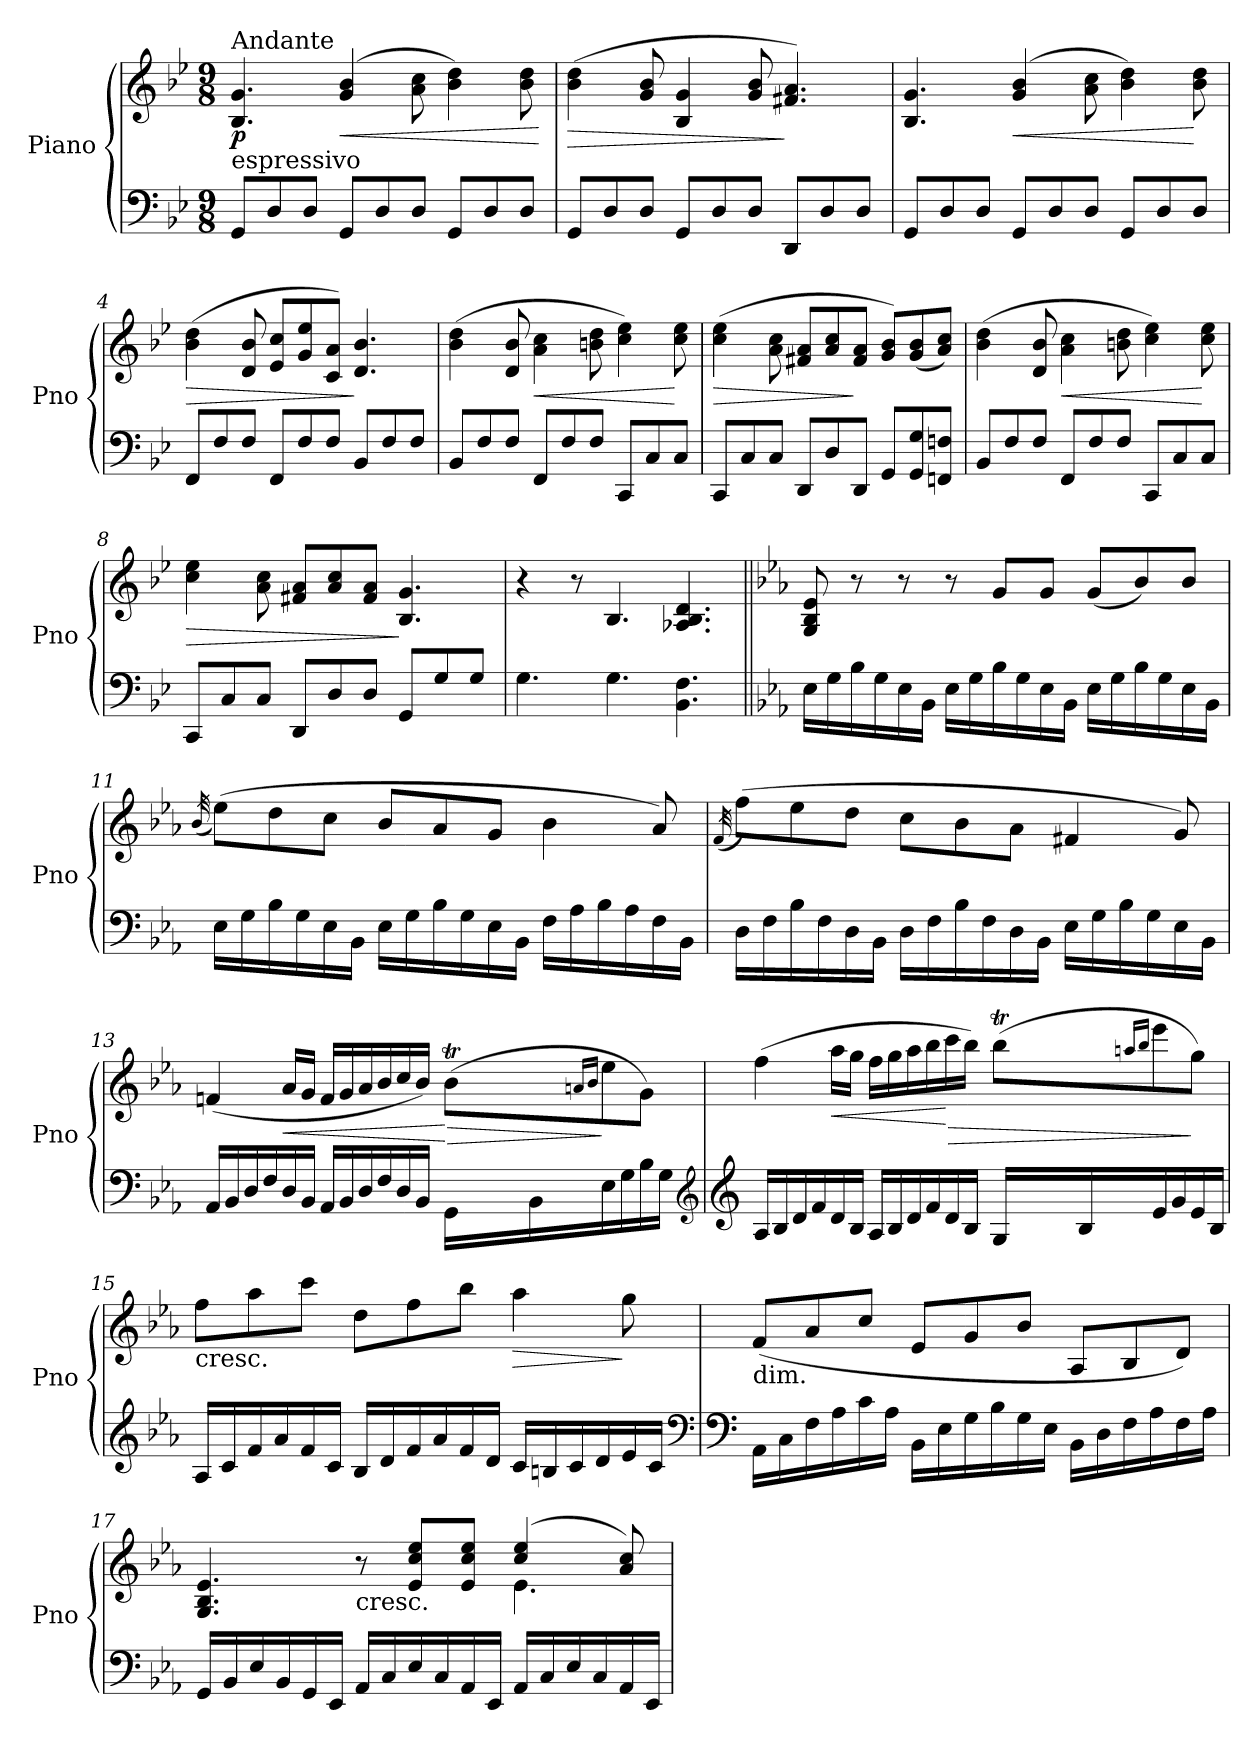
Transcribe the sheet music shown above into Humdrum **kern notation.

**kern	**kern	**dynam
*part1	*part1	*part1
*staff2	*staff1	*staff1/2
*I"Piano	*	*
*I'Pno	*	*
*clefF4	*clefG2	*
*k[b-e-]	*k[b-e-]	*
*B-:	*B-:	*
*M9/8	*M9/8	*
=1	=1	=1
!	!LO:TX:a:t=Andante	!
!	!LO:TX:b:t=espressivo	!
!	!	!LO:DY:b
8GG/L	4.B-/ 4.g/	p
8D/	.	.
8D/J	.	.
!	!	!LO:HP:b
8GG/L	(4g/ 4b-/	<
8D/	.	.
8D/J	8a\ 8cc\	.
8GG/L	4b-\ 4dd\)	.
8D/	.	.
8D/J	8b-\ 8dd\	.
.	.	[
=2	=2	=2
!	!	!LO:HP:b
8GG/L	(4b-\ 4dd\	>
8D/	.	.
8D/J	8g/ 8b-/	.
8GG/L	4B-/ 4g/	.
8D/	.	.
8D/J	8g/ 8b-/	.
8DD/L	4.f#X/ 4.a/)	]
8D/	.	.
8D/J	.	.
=3	=3	=3
8GG/L	4.B-/ 4.g/	.
8D/	.	.
8D/J	.	.
!	!	!LO:HP:b
8GG/L	(4g/ 4b-/	<
8D/	.	.
8D/J	8a\ 8cc\	.
8GG/L	4b-\ 4dd\)	.
8D/	.	.
8D/J	8b-\ 8dd\	[
=4	=4	=4
!	!	!LO:HP:b
8FF/L	(4b-\ 4dd\	>
8F/	.	.
8F/J	8d/ 8b-/	.
8FF/L	8e-/ 8cc/L	.
8F/	8g/ 8ee-/	.
8F/J	8c/ 8a/J)	.
8BB-/L	4.d/ 4.b-/	]
8F/	.	.
8F/J	.	.
!!LO:LB:g=z
=5	=5	=5
8BB-/L	(4b-\ 4dd\	.
8F/	.	.
8F/J	8d/ 8b-/	.
!	!	!LO:HP:b
8FF/L	4a\ 4cc\	<
8F/	.	.
8F/J	8bn\ 8dd\	.
8CC/L	4cc\ 4ee-\)	.
8C/	.	.
8C/J	8cc\ 8ee-\	[
=6	=6	=6
!	!	!LO:HP:b
8CC/L	(4cc\ 4ee-\	>
8C/	.	.
8C/J	8a\ 8cc\	.
8DD/L	8f#X/ 8a/L	.
8D/	8a/ 8cc/	.
8DD/J	8f#/ 8a/J	]
8GG/L	8g/ 8b-/L)	.
8GG/ 8G/	(8g/ 8b-/	.
8FFn/ 8Fn/J	8a/ 8cc/J)	.
=7	=7	=7
8BB-/L	(4b-\ 4dd\	.
8F/	.	.
8F/J	8d/ 8b-/	.
!	!	!LO:HP:b
8FF/L	4a\ 4cc\	<
8F/	.	.
8F/J	8bn\ 8dd\	.
8CC/L	4cc\ 4ee-\)	.
8C/	.	.
8C/J	8cc\ 8ee-\	[
=8	=8	=8
!	!	!LO:HP:b
8CC/L	4cc\ 4ee-\	>
8C/	.	.
8C/J	8a\ 8cc\	.
8DD/L	8f#X/ 8a/L	.
8D/	8a/ 8cc/	.
8D/J	8f#/ 8a/J	.
8GG/L	4.B-/ 4.g/	]
8G/	.	.
8G/J	.	.
!!LO:LB:g=z
=9	=9	=9
4.G\	4r	.
.	8r	.
4.G\	4.B-/	.
4.BB-\ 4.F\	4.A-X/ 4.B-/ 4.d/	.
=10||	=10||	=10||
*k[b-e-a-]	*k[b-e-a-]	*
*E-:	*E-:	*
16E-\LL	8G/ 8B-/ 8e-/	.
16G\	.	.
16B-\	8r	.
16G\	.	.
16E-\	8r	.
16BB-\JJ	.	.
16E-\LL	8r	.
16G\	.	.
16B-\	8g/L	.
16G\	.	.
16E-\	8g/J	.
16BB-\JJ	.	.
16E-\LL	(8g/L	.
16G\	.	.
16B-\	8b-/)	.
16G\	.	.
16E-\	8b-/J	.
16BB-\JJ	.	.
=11	=11	=11
.	(32qb-/	.
16E-\LL	(8ee-\L)	.
16G\	.	.
16B-\	8dd\	.
16G\	.	.
16E-\	8cc\J	.
16BB-\JJ	.	.
16E-\LL	8b-/L	.
16G\	.	.
16B-\	8a-/	.
16G\	.	.
16E-\	8g/J	.
16BB-\JJ	.	.
16F\LL	4b-\	.
16A-\	.	.
16B-\	.	.
16A-\	.	.
16F\	8a-/)	.
16BB-\JJ	.	.
!!LO:LB:g=z
=12	=12	=12
.	(32qf/	.
16D\LL	(8ff\L)	.
16F\	.	.
16B-\	8ee-\	.
16F\	.	.
16D\	8dd\J	.
16BB-\JJ	.	.
16D\LL	8cc\L	.
16F\	.	.
16B-\	8b-\	.
16F\	.	.
16D\	8a-\J	.
16BB-\JJ	.	.
16E-\LL	4f#X/	.
16G\	.	.
16B-\	.	.
16G\	.	.
16E-\	8g/)	.
16BB-\JJ	.	.
=13	=13	=13
*	*^	*
16AA-/LL	(4fn/	2.ryy	.
16BB-/	.	.	.
16D/	.	.	.
16F/	.	.	.
!	!	!	!LO:HP:b
16D/	16a-/LL	.	<
16BB-/JJ	16g/JJ	.	.
16AA-/LL	16f/LL	.	.
16BB-/	16g/	.	.
16D/	16a-/	.	.
16F/	16b-/	.	.
16D/	16cc/	.	.
16BB-/JJ	16b-/JJ)	.	.
!	!	!	!LO:HP:n=1:b
16GG\LL	(8b-T\L	64ccyy	[ >
.	.	64b-yy	.
.	.	64ccyy	.
.	.	64b-yy	.
16BB-\	.	32anyy	.
.	.	32b-yy	.
.	16qan/LL	.	.
.	16qb-/JJ	.	.
16E-\	8ee-\	4ryy	]
16G\	.	.	.
16B-\	8g\J)	.	.
16G\JJ	.	.	.
*clefG2	*	*	*
!!LO:LB:g=z	!!
=14	=14	=14	=14
*clefG2	*	*	*
16A-/LL	(4ff\	2.ryy	.
16B-/	.	.	.
16d/	.	.	.
16f/	.	.	.
!	!	!	!LO:HP:b
16d/	16aa-\LL	.	<
16B-/JJ	16gg\JJ	.	.
16A-/LL	16ff\LL	.	.
16B-/	16gg\	.	.
16d/	16aa-\	.	.
16f/	16bb-\	.	.
!	!	!	!LO:HP:n=1:b
16d/	16ccc\	.	[ >
16B-/JJ	16bb-\JJ)	.	.
16G/LL	(8bb-T\L	64cccyy	.
.	.	64bb-yy	.
.	.	64cccyy	.
.	.	64bb-yy	.
16B-/	.	32aanyy	.
.	.	32bb-yy	.
.	16qaan/LL	.	.
.	16qbb-/JJ	.	.
16e-/	8eee-\	4ryy	.
16g/	.	.	.
16e-/	8gg\J)	.	]
16B-/JJ	.	.	.
*	*v	*v	*
=15	=15	=15
!	!LO:TX:b:t=cresc.	!
16A-/LL	8ff\L	.
16c/	.	.
16f/	8aa-\	.
16a-/	.	.
16f/	8ccc\J	.
16c/JJ	.	.
16B-/LL	8dd\L	.
16d/	.	.
16f/	8ff\	.
16a-/	.	.
16f/	8bb-\J	.
16d/JJ	.	.
!	!	!LO:HP:b
16c/LL	4aa-\	>
16Bn/	.	.
16c/	.	.
16d/	.	.
16e-/	8gg\	]
16c/JJ	.	.
*clefF4	*	*
!!LO:PB:g=z
=16	=16	=16
*clefF4	*	*
!	!LO:TX:b:t=dim.	!
16AA-\LL	(8f/L	.
16C\	.	.
16F\	8a-/	.
16A-\	.	.
16c\	8cc/J	.
16A-\JJ	.	.
16BB-\LL	8e-/L	.
16E-\	.	.
16G\	8g/	.
16B-\	.	.
16G\	8b-/J	.
16E-\JJ	.	.
16BB-\LL	8A-/L	.
16D\	.	.
16F\	8B-/	.
16A-\	.	.
16F\	8d/J)	.
16A-\JJ	.	.
=17	=17	=17
*	*^	*
16GG/LL	4.G/ 4.B-/ 4.e-/	2.ryy	.
16BB-/	.	.	.
16E-/	.	.	.
16BB-/	.	.	.
16GG/	.	.	.
16EE-/JJ	.	.	.
!	!LO:TX:b:t=cresc.	!	!
16AA-/LL	8r	.	.
16C/	.	.	.
16E-/	8e-/ 8cc/ 8ee-/L	.	.
16C/	.	.	.
16AA-/	8e-/ 8cc/ 8ee-/J	.	.
16EE-/JJ	.	.	.
16AA-/LL	(4cc/ 4ee-/	4.e-\	.
16C/	.	.	.
16E-/	.	.	.
16C/	.	.	.
16AA-/	8a-/ 8cc/)	.	.
16EE-/JJ	.	.	.
*	*v	*v	*
=	=	=
*-	*-	*-
